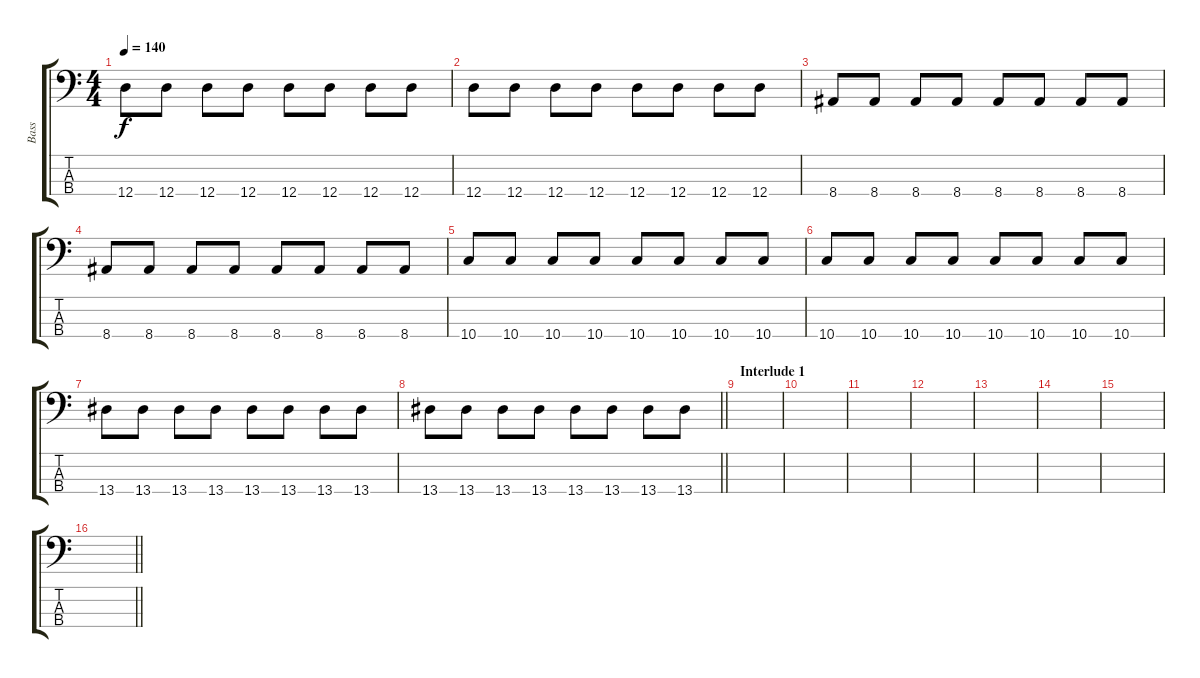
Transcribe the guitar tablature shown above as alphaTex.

\track ("Bass" "Bass") {instrument electricbassfinger}
\staff {score tabs}
\tuning (G2 D2 A1 D1) {hide}
\ts (4 4)
\tempo 140
\clef f4
\ks c
12.4.8{dy f} 12.4.8 12.4.8 12.4.8 12.4.8 12.4.8 12.4.8 12.4.8 |
12.4.8 12.4.8 12.4.8 12.4.8 12.4.8 12.4.8 12.4.8 12.4.8 |
8.4.8 8.4.8 8.4.8 8.4.8 8.4.8 8.4.8 8.4.8 8.4.8 |
8.4.8 8.4.8 8.4.8 8.4.8 8.4.8 8.4.8 8.4.8 8.4.8 |
10.4.8 10.4.8 10.4.8 10.4.8 10.4.8 10.4.8 10.4.8 10.4.8 |
10.4.8 10.4.8 10.4.8 10.4.8 10.4.8 10.4.8 10.4.8 10.4.8 |
13.4.8 13.4.8 13.4.8 13.4.8 13.4.8 13.4.8 13.4.8 13.4.8 |
\barLineRight lightlight
13.4.8 13.4.8 13.4.8 13.4.8 13.4.8 13.4.8 13.4.8 13.4.8 |
\section ("" "Interlude 1")
|
|
|
|
|
|
|
\barLineRight lightlight
